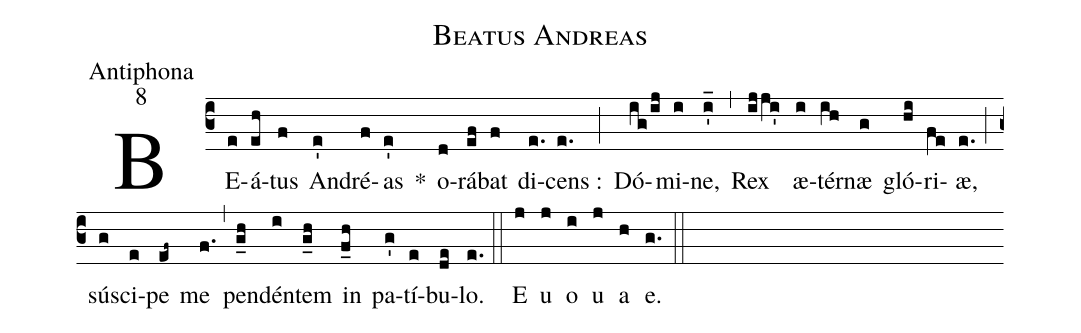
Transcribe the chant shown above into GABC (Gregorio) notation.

name:Beatus Andreas;
office-part:Antiphona;
mode:8;
%%
(c3) BE(e)á(eh)tus(f) An(e')dré(f)as(e') *() o(d)rá(ef)bat(f) di(e.)cens :(e.) (;) Dó(ig/ij)mi(i)ne,(i'_) (,) Rex(ijji') æ(i)tér(ih)næ(g) gló(hi)ri(fe)æ,(e.) (;) sú(g)sci(e)pe(ef~) me(f.) (,) pen(g_h)dén(i)tem(g_h) in(f_h) pa(g')tí(e)bu(de)lo.(e.) (::) E(j) u(j) o(i) u(j) a(h) e.(g.) (::)
